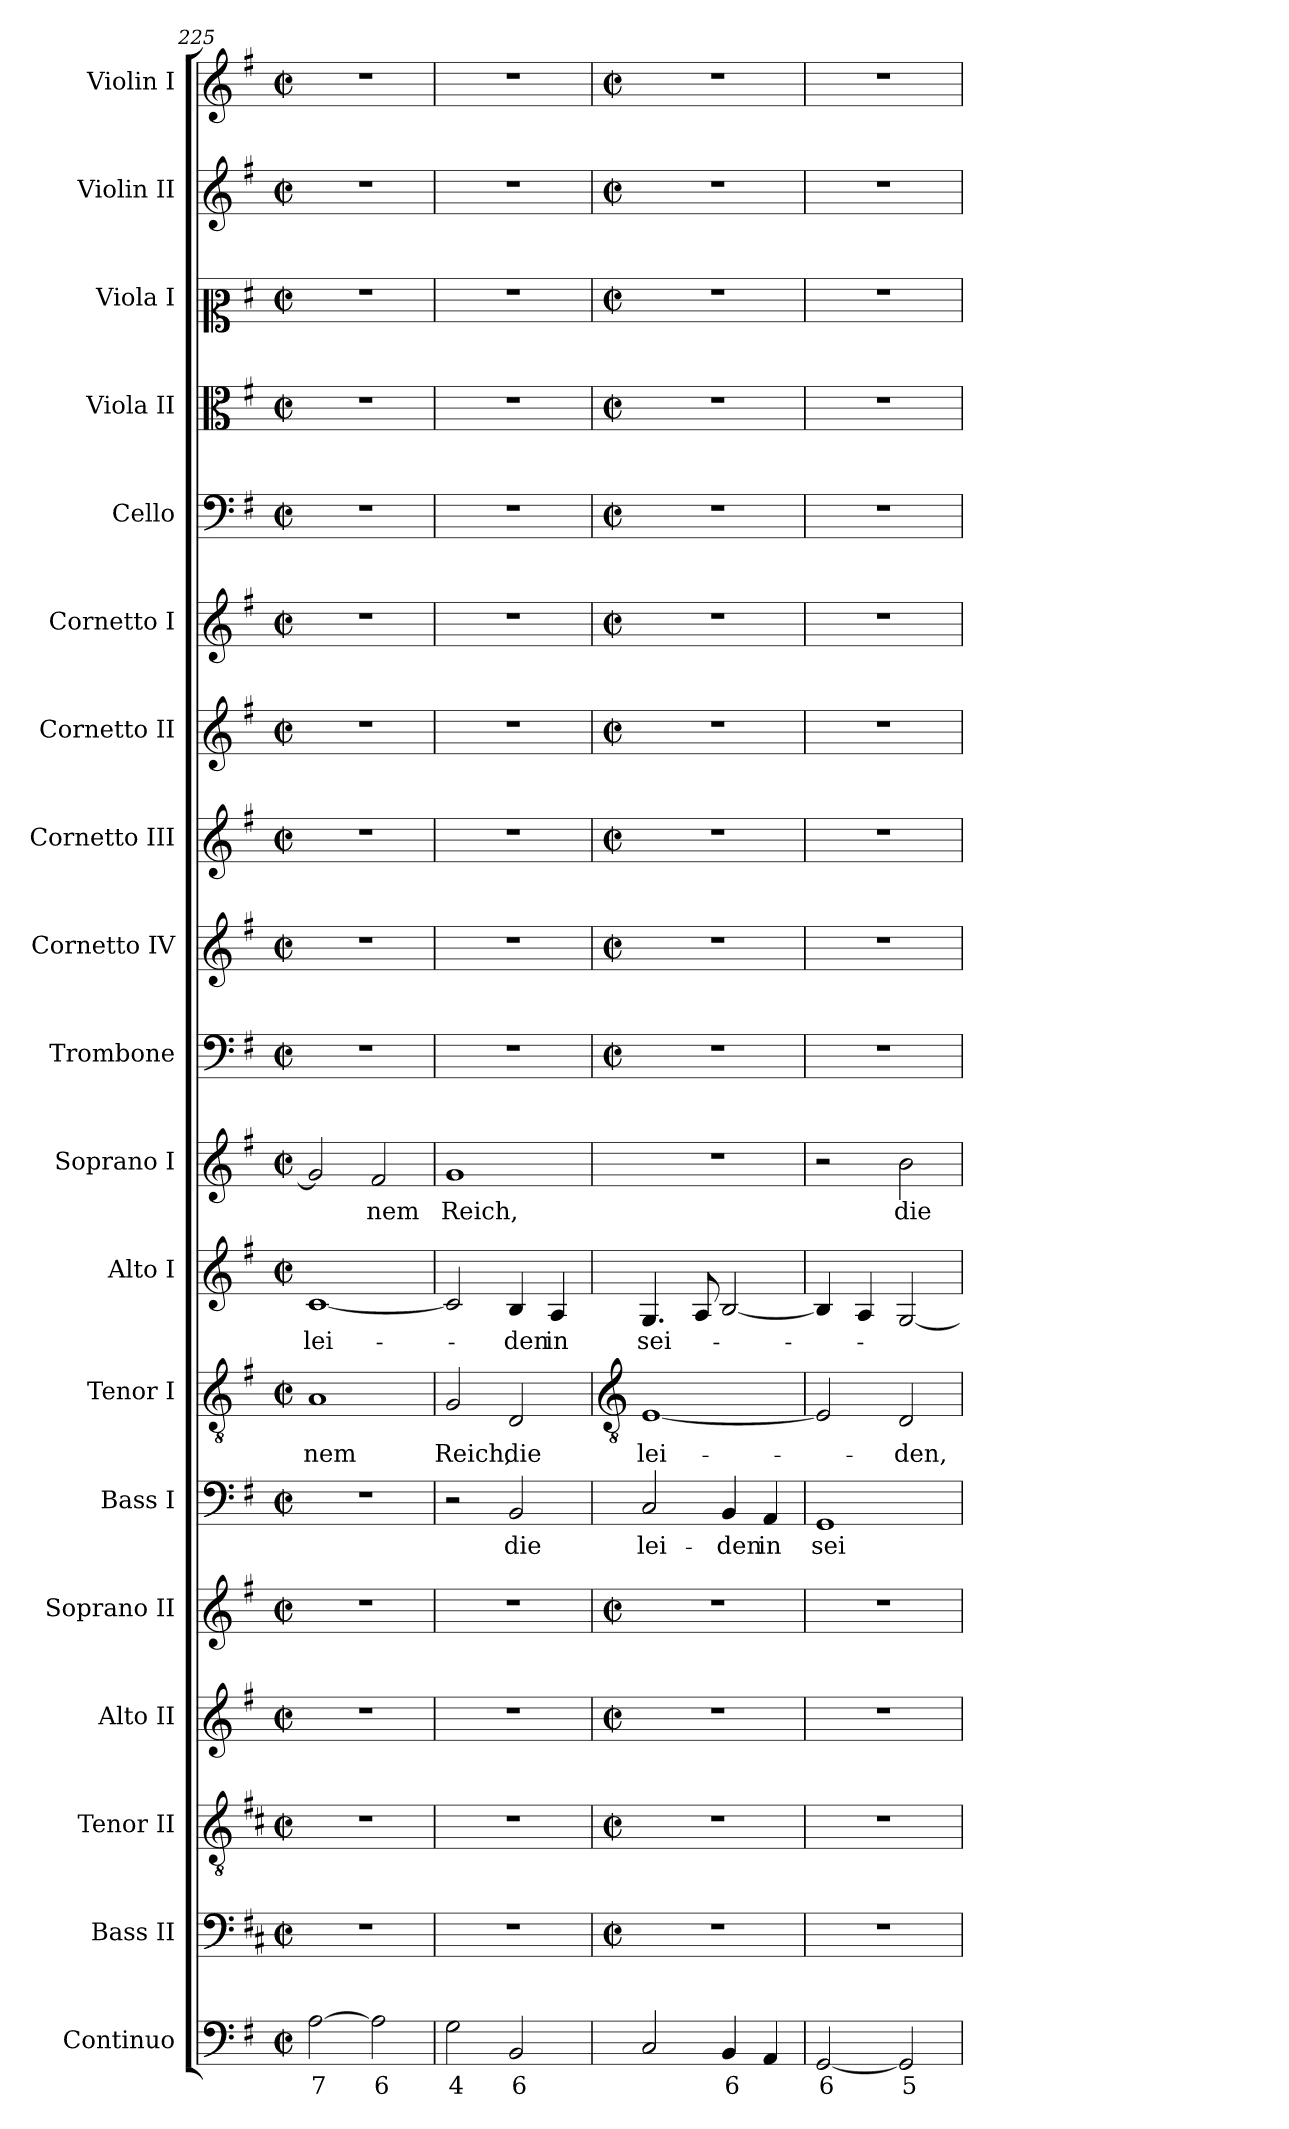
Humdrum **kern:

**kern	**text	**kern	**kern	**kern	**kern	**kern	**text	**kern	**text	**kern	**text	**kern	**text	**kern	**kern	**kern	**kern	**kern	**kern	**kern	**kern	**kern	**kern
*part19	*part19	*part18	*part17	*part16	*part15	*part14	*part14	*part13	*part13	*part12	*part12	*part11	*part11	*part10	*part9	*part8	*part7	*part6	*part5	*part4	*part3	*part2	*part1
*staff19	*staff19	*staff18	*staff17	*staff16	*staff15	*staff14	*staff14	*staff13	*staff13	*staff12	*staff12	*staff11	*staff11	*staff10	*staff9	*staff8	*staff7	*staff6	*staff5	*staff4	*staff3	*staff2	*staff1
*I"Continuo	*	*I"Bass II	*I"Tenor II	*I"Alto II	*I"Soprano II	*I"Bass I	*	*I"Tenor I	*	*I"Alto I	*	*I"Soprano I	*	*I"Trombone	*I"Cornetto IV	*I"Cornetto III	*I"Cornetto II	*I"Cornetto I	*I"Cello	*I"Viola II	*I"Viola I	*I"Violin II	*I"Violin I
*	*	*I'B II	*I'T II	*I'A II	*I'S II	*I'B I	*	*I'T I	*	*I'A I	*	*I'S I	*	*I'Tb	*I'Cn IV	*I'Cn III	*I'Cn II	*I'Cn I	*	*I'Vl II	*I'Vl I	*I'Vn II	*I'Vn I
*clefF4	*	*clefF4	*clefGv2	*clefG2	*clefG2	*clefF4	*	*clefGv2	*	*clefG2	*	*clefG2	*	*clefF4	*clefG2	*clefG2	*clefG2	*clefG2	*clefF4	*clefC3	*clefC2	*clefG2	*clefG2
*	*	*ITrd4c7	*ITrd4c7	*	*	*	*	*	*	*	*	*	*	*	*	*	*	*	*	*	*	*	*
*k[f#]	*	*k[f#]	*k[f#]	*k[f#]	*k[f#]	*k[f#]	*	*k[f#]	*	*k[f#]	*	*k[f#]	*	*k[f#]	*k[f#]	*k[f#]	*k[f#]	*k[f#]	*k[f#]	*k[f#]	*k[f#]	*k[f#]	*k[f#]
*G:	*	*G:	*G:	*G:	*G:	*G:	*	*G:	*	*G:	*	*G:	*	*G:	*G:	*G:	*G:	*G:	*G:	*G:	*G:	*G:	*G:
*M2/2	*	*M2/2	*M2/2	*M2/2	*M2/2	*M2/2	*	*M2/2	*	*M2/2	*	*M2/2	*	*M2/2	*M2/2	*M2/2	*M2/2	*M2/2	*M2/2	*M2/2	*M2/2	*M2/2	*M2/2
*met(c|)	*	*met(c|)	*met(c|)	*met(c|)	*met(c|)	*met(c|)	*	*met(c|)	*	*met(c|)	*	*met(c|)	*	*met(c|)	*met(c|)	*met(c|)	*met(c|)	*met(c|)	*met(c|)	*met(c|)	*met(c|)	*met(c|)	*met(c|)
=225	=225	=225	=225	=225	=225	=225	=225	=225	=225	=225	=225	=225	=225	=225	=225	=225	=225	=225	=225	=225	=225	=225	=225
!	!LO:LY:b	!	!	!	!	!	!	!	!LO:LY:b	!	!LO:LY:b	!	!	!	!	!	!	!	!	!	!	!	!
[2A	7	1r	1r	1r	1r	1r	.	1A	-nem	[1c	lei-	2g]	.	1r	1r	1r	1r	1r	1r	1r	1r	1r	1r
!	!LO:LY:b	!	!	!	!	!	!	!	!	!	!	!	!LO:LY:b	!	!	!	!	!	!	!	!	!	!
2A]	6	.	.	.	.	.	.	.	.	.	.	2f#	nem	.	.	.	.	.	.	.	.	.	.
=226	=226	=226	=226	=226	=226	=226	=226	=226	=226	=226	=226	=226	=226	=226	=226	=226	=226	=226	=226	=226	=226	=226	=226
!	!LO:LY:b	!	!	!	!	!	!	!	!LO:LY:b	!	!	!	!LO:LY:b	!	!	!	!	!	!	!	!	!	!
2G	4	1r	1r	1r	1r	2r	.	2G	Reich,	2c]	.	1g	Reich,	1r	1r	1r	1r	1r	1r	1r	1r	1r	1r
!	!LO:LY:b	!	!	!	!	!	!LO:LY:b	!	!LO:LY:b	!	!LO:LY:b	!	!	!	!	!	!	!	!	!	!	!	!
2BB	6	.	.	.	.	2BB	die	2D	die	4B	den	.	.	.	.	.	.	.	.	.	.	.	.
!	!	!	!	!	!	!	!	!	!	!	!LO:LY:b	!	!	!	!	!	!	!	!	!	!	!	!
.	.	.	.	.	.	.	.	.	.	4A	in	.	.	.	.	.	.	.	.	.	.	.	.
!!LO:LB:g=z
=227	=227	=227	=227	=227	=227	=227	=227	=227	=227	=227	=227	=227	=227	=227	=227	=227	=227	=227	=227	=227	=227	=227	=227
*	*	*	*	*	*	*	*	*clefGv2	*	*	*	*	*	*	*	*	*	*	*	*	*	*	*
*	*	*M2/2	*M2/2	*M2/2	*M2/2	*	*	*	*	*	*	*	*	*M2/2	*M2/2	*M2/2	*M2/2	*M2/2	*M2/2	*M2/2	*M2/2	*M2/2	*M2/2
*	*	*met(c|)	*met(c|)	*met(c|)	*met(c|)	*	*	*	*	*	*	*	*	*met(c|)	*met(c|)	*met(c|)	*met(c|)	*met(c|)	*met(c|)	*met(c|)	*met(c|)	*met(c|)	*met(c|)
!	!	!	!	!	!	!	!LO:LY:b	!	!LO:LY:b	!	!LO:LY:b	!	!	!	!	!	!	!	!	!	!	!	!
2C	.	1r	1r	1r	1r	2C	lei-	[1E	lei-	4.G	sei-	1r	.	1r	1r	1r	1r	1r	1r	1r	1r	1r	1r
.	.	.	.	.	.	.	.	.	.	8A	.	.	.	.	.	.	.	.	.	.	.	.	.
!	!LO:LY:b	!	!	!	!	!	!LO:LY:b	!	!	!	!	!	!	!	!	!	!	!	!	!	!	!	!
4BB	6	.	.	.	.	4BB	-den	.	.	[2B	.	.	.	.	.	.	.	.	.	.	.	.	.
!	!	!	!	!	!	!	!LO:LY:b	!	!	!	!	!	!	!	!	!	!	!	!	!	!	!	!
4AA	.	.	.	.	.	4AA	in	.	.	.	.	.	.	.	.	.	.	.	.	.	.	.	.
=228	=228	=228	=228	=228	=228	=228	=228	=228	=228	=228	=228	=228	=228	=228	=228	=228	=228	=228	=228	=228	=228	=228	=228
!	!LO:LY:b	!	!	!	!	!	!LO:LY:b	!	!	!	!	!	!	!	!	!	!	!	!	!	!	!	!
[2GG	6	1r	1r	1r	1r	1GG	sei-	2E]	.	4B]	.	2r	.	1r	1r	1r	1r	1r	1r	1r	1r	1r	1r
.	.	.	.	.	.	.	.	.	.	4A	.	.	.	.	.	.	.	.	.	.	.	.	.
!	!LO:LY:b	!	!	!	!	!	!	!	!LO:LY:b	!	!	!	!LO:LY:b	!	!	!	!	!	!	!	!	!	!
2GG]	5	.	.	.	.	.	.	2D	den,	[2G	.	2b	die	.	.	.	.	.	.	.	.	.	.
=	=	=	=	=	=	=	=	=	=	=	=	=	=	=	=	=	=	=	=	=	=	=	=
*-	*-	*-	*-	*-	*-	*-	*-	*-	*-	*-	*-	*-	*-	*-	*-	*-	*-	*-	*-	*-	*-	*-	*-
